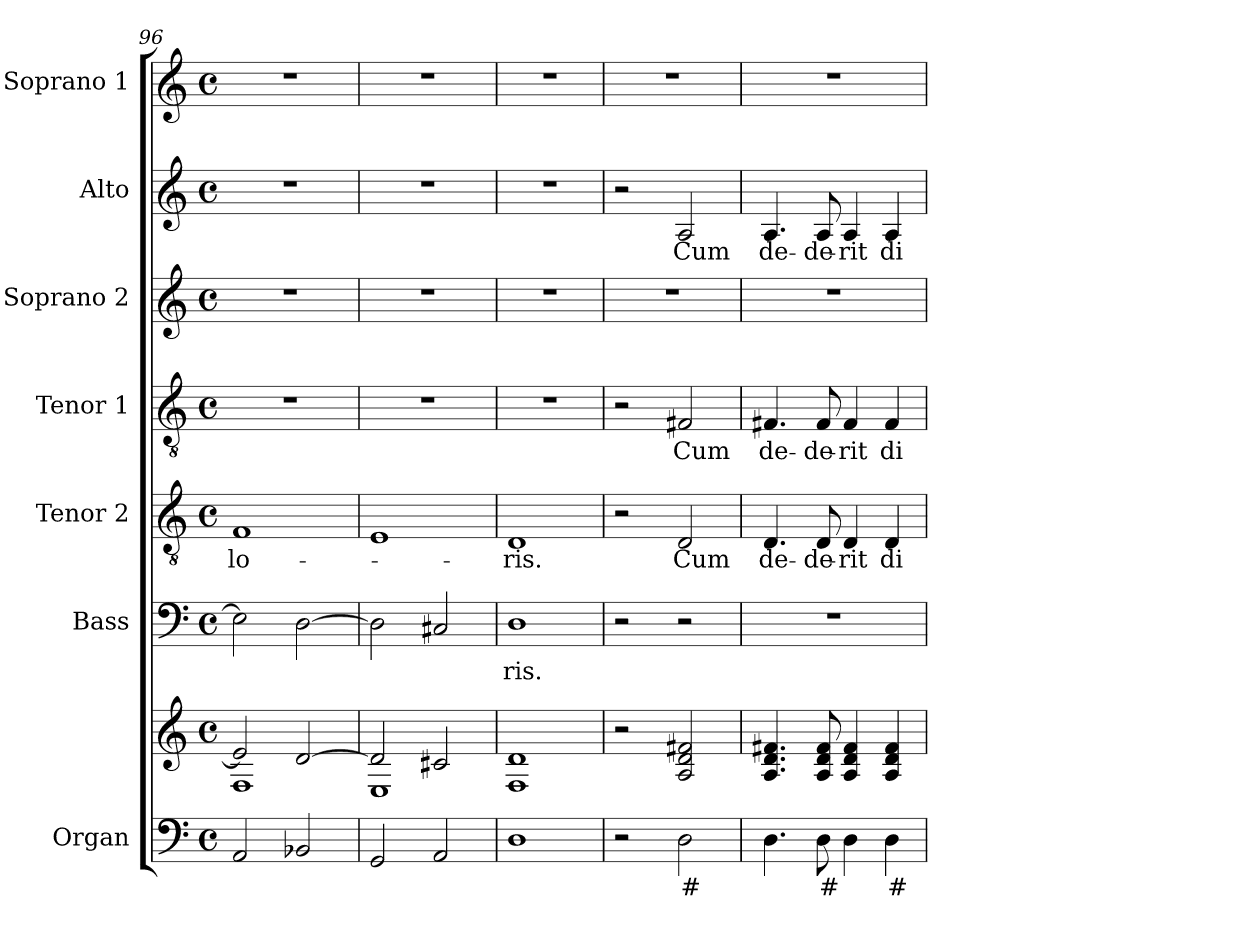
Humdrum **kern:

**kern	**text	**kern	**kern	**text	**kern	**text	**kern	**text	**kern	**kern	**text	**kern
*part7	*part7	*part7	*part6	*part6	*part5	*part5	*part4	*part4	*part3	*part2	*part2	*part1
*staff8	*staff8	*staff7	*staff6	*staff6	*staff5	*staff5	*staff4	*staff4	*staff3	*staff2	*staff2	*staff1
*I"Organ	*	*	*I"Bass	*	*I"Tenor 2	*	*I"Tenor 1	*	*I"Soprano 2	*I"Alto	*	*I"Soprano 1
*I'Org.	*	*	*I'B	*	*I'T 2	*	*I'T 1	*	*I'S 2	*I'A	*	*I'S 1
*clefF4	*	*clefG2	*clefF4	*	*clefGv2	*	*clefGv2	*	*clefG2	*clefG2	*	*clefG2
*k[]	*	*k[]	*k[]	*	*k[]	*	*k[]	*	*k[]	*k[]	*	*k[]
*M4/4	*	*M4/4	*M4/4	*	*M4/4	*	*M4/4	*	*M4/4	*M4/4	*	*M4/4
*met(c)	*	*met(c)	*met(c)	*	*met(c)	*	*met(c)	*	*met(c)	*met(c)	*	*met(c)
=96	=96	=96	=96	=96	=96	=96	=96	=96	=96	=96	=96	=96
*	*	*^	*	*	*	*	*	*	*	*	*	*
!	!	!	!	!	!	!	!LO:LY:b	!	!	!	!	!	!
2AA/	.	2e!/]	1F!	2E\]	.	1F	-lo-	1r	.	1r	1r	.	1r
2BB-X/	.	[2d!/	.	[2D\	.	.	.	.	.	.	.	.	.
=97	=97	=97	=97	=97	=97	=97	=97	=97	=97	=97	=97	=97	=97
2GG/	.	2d!/]	1E!	2D\]	.	1E	.	1r	.	1r	1r	.	1r
2AA/	.	2c#X!/	.	2C#X/	.	.	.	.	.	.	.	.	.
*	*	*v	*v	*	*	*	*	*	*	*	*	*	*
=98	=98	=98	=98	=98	=98	=98	=98	=98	=98	=98	=98	=98
!	!	!	!	!LO:LY:b	!	!LO:LY:b	!	!	!	!	!	!
1D	.	1F! 1d!	1D	-ris.	1D	-ris.	1r	.	1r	1r	.	1r
!!LO:PB:g=z
=99	=99	=99	=99	=99	=99	=99	=99	=99	=99	=99	=99	=99
2r	.	2r	2r	.	2r	.	2r	.	1r	2r	.	1r
!	!LO:LY:b	!	!	!	!	!LO:LY:b	!	!LO:LY:b	!	!	!LO:LY:b	!
2D\	#	2A!/ 2d!/ 2f#X!/	2r	.	2D/	Cum	2F#X/	Cum	.	2A/	Cum	.
=100	=100	=100	=100	=100	=100	=100	=100	=100	=100	=100	=100	=100
!	!	!	!	!	!	!LO:LY:b	!	!LO:LY:b	!	!	!LO:LY:b	!
4.D\	.	4.A!/ 4.d!/ 4.f#X!/	1r	.	4.D/	de-	4.F#X/	de-	1r	4.A/	de-	1r
!	!LO:LY:b	!	!	!	!	!LO:LY:b	!	!LO:LY:b	!	!	!LO:LY:b	!
8D\	#	8A!/ 8d!/ 8f#!/	.	.	8D/	-de-	8F#/	-de-	.	8A/	-de-	.
!	!	!	!	!	!	!LO:LY:b	!	!LO:LY:b	!	!	!LO:LY:b	!
4D\	.	4A!/ 4d!/ 4f#!/	.	.	4D/	-rit	4F#/	-rit	.	4A/	-rit	.
!	!LO:LY:b	!	!	!	!	!LO:LY:b	!	!LO:LY:b	!	!	!LO:LY:b	!
4D\	#	4A!/ 4d!/ 4f#!/	.	.	4D/	di-	4F#/	di-	.	4A/	di-	.
=	=	=	=	=	=	=	=	=	=	=	=	=
*-	*-	*-	*-	*-	*-	*-	*-	*-	*-	*-	*-	*-
